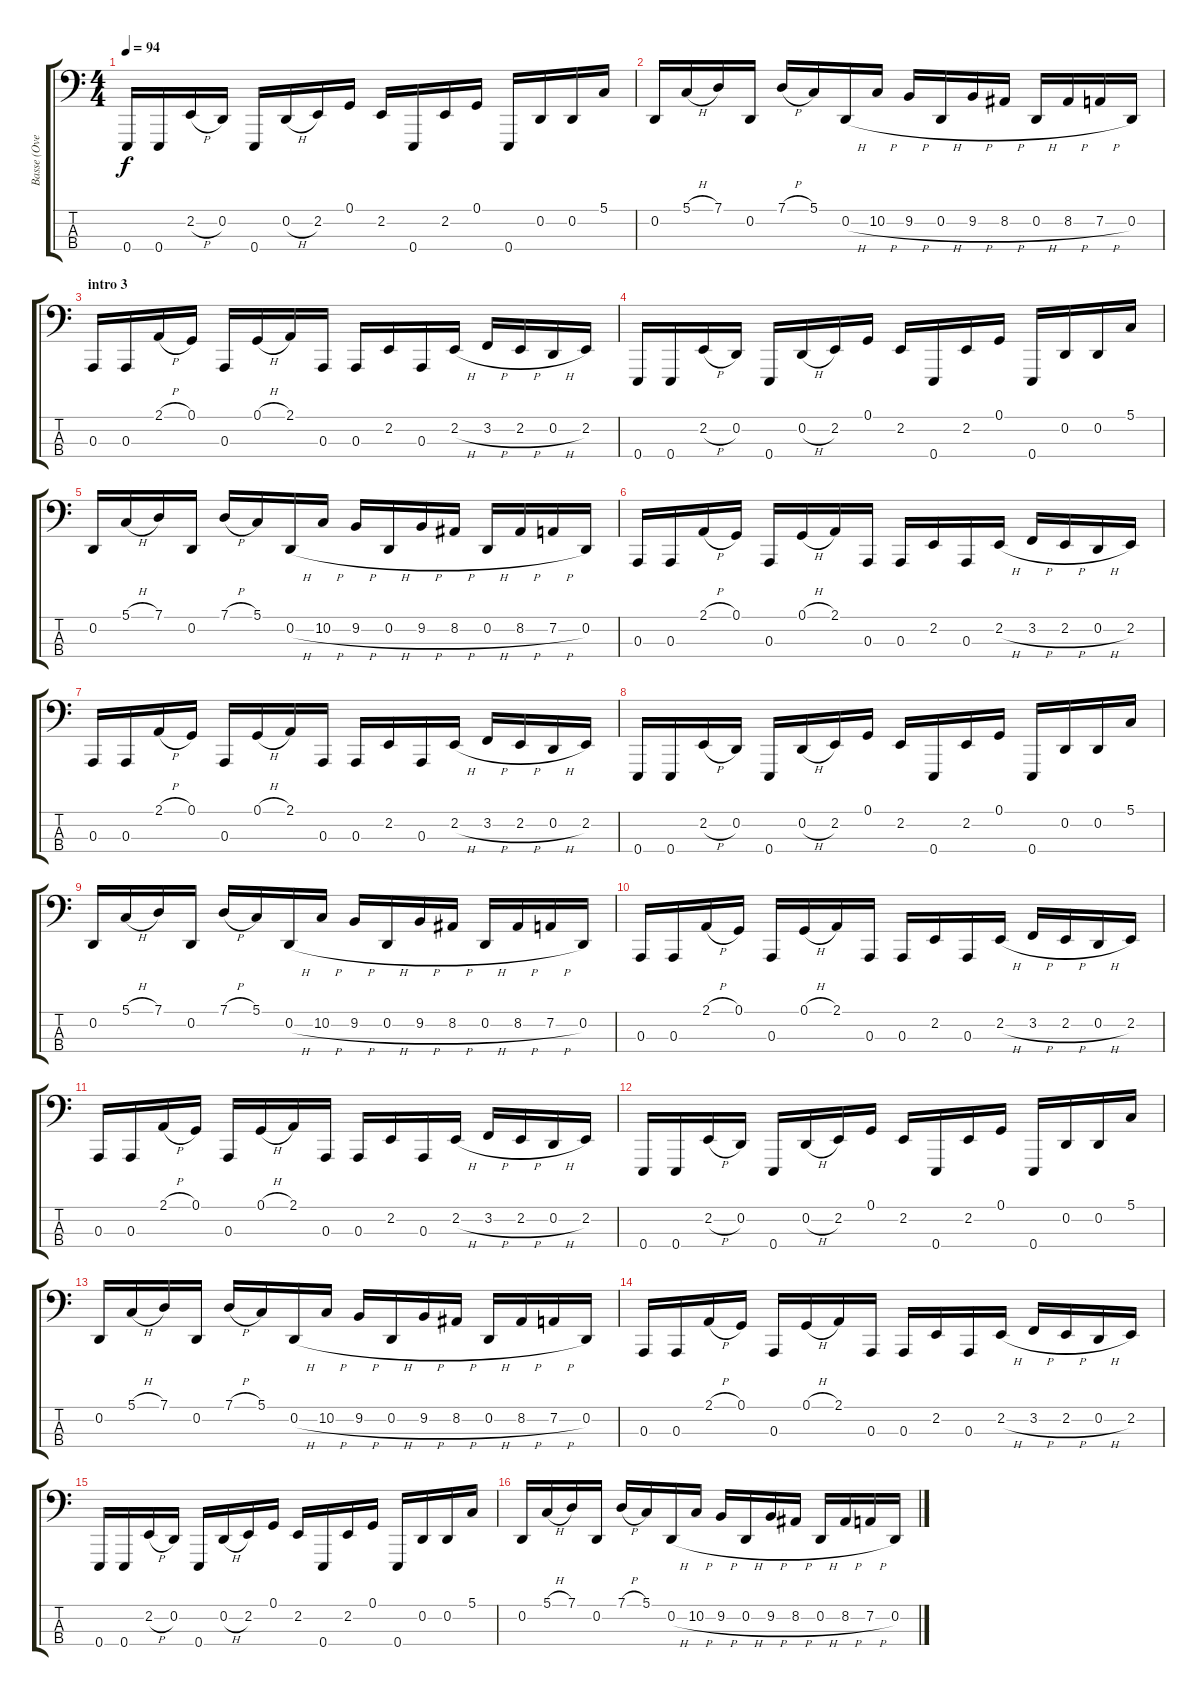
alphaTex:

\track ("Basse (Overdub)" "Basse (Ove") {instrument lead1square}
\staff {score tabs}
\tuning (G2 D2 A1 E1) {hide}
\ts (4 4)
\tempo 94
\clef f4
\ks c
0.4.16{dy f} 0.4.16 2.2{h}.16 0.2.16 0.4.16 0.2{h}.16 2.2.16 0.1.16 2.2.16 0.4.16 2.2.16 0.1.16 0.4.16 0.2.16 0.2.16 5.1.16 |
0.2.16 5.1{h}.16 7.1.16 0.2.16 7.1{h}.16 5.1.16 0.2{h}.16 10.2{h}.16 9.2{h}.16 0.2{h}.16 9.2{h}.16 8.2{h}.16 0.2{h}.16 8.2{h}.16 7.2{h}.16 0.2.16 |
\section ("" "intro 3")
0.3.16 0.3.16 2.1{h}.16 0.1.16 0.3.16 0.1{h}.16 2.1.16 0.3.16 0.3.16 2.2.16 0.3.16 2.2{h}.16 3.2{h}.16 2.2{h}.16 0.2{h}.16 2.2.16 |
0.4.16 0.4.16 2.2{h}.16 0.2.16 0.4.16 0.2{h}.16 2.2.16 0.1.16 2.2.16 0.4.16 2.2.16 0.1.16 0.4.16 0.2.16 0.2.16 5.1.16 |
0.2.16 5.1{h}.16 7.1.16 0.2.16 7.1{h}.16 5.1.16 0.2{h}.16 10.2{h}.16 9.2{h}.16 0.2{h}.16 9.2{h}.16 8.2{h}.16 0.2{h}.16 8.2{h}.16 7.2{h}.16 0.2.16 |
0.3.16 0.3.16 2.1{h}.16 0.1.16 0.3.16 0.1{h}.16 2.1.16 0.3.16 0.3.16 2.2.16 0.3.16 2.2{h}.16 3.2{h}.16 2.2{h}.16 0.2{h}.16 2.2.16 |
0.3.16 0.3.16 2.1{h}.16 0.1.16 0.3.16 0.1{h}.16 2.1.16 0.3.16 0.3.16 2.2.16 0.3.16 2.2{h}.16 3.2{h}.16 2.2{h}.16 0.2{h}.16 2.2.16 |
0.4.16 0.4.16 2.2{h}.16 0.2.16 0.4.16 0.2{h}.16 2.2.16 0.1.16 2.2.16 0.4.16 2.2.16 0.1.16 0.4.16 0.2.16 0.2.16 5.1.16 |
0.2.16 5.1{h}.16 7.1.16 0.2.16 7.1{h}.16 5.1.16 0.2{h}.16 10.2{h}.16 9.2{h}.16 0.2{h}.16 9.2{h}.16 8.2{h}.16 0.2{h}.16 8.2{h}.16 7.2{h}.16 0.2.16 |
0.3.16 0.3.16 2.1{h}.16 0.1.16 0.3.16 0.1{h}.16 2.1.16 0.3.16 0.3.16 2.2.16 0.3.16 2.2{h}.16 3.2{h}.16 2.2{h}.16 0.2{h}.16 2.2.16 |
0.3.16 0.3.16 2.1{h}.16 0.1.16 0.3.16 0.1{h}.16 2.1.16 0.3.16 0.3.16 2.2.16 0.3.16 2.2{h}.16 3.2{h}.16 2.2{h}.16 0.2{h}.16 2.2.16 |
0.4.16 0.4.16 2.2{h}.16 0.2.16 0.4.16 0.2{h}.16 2.2.16 0.1.16 2.2.16 0.4.16 2.2.16 0.1.16 0.4.16 0.2.16 0.2.16 5.1.16 |
0.2.16 5.1{h}.16 7.1.16 0.2.16 7.1{h}.16 5.1.16 0.2{h}.16 10.2{h}.16 9.2{h}.16 0.2{h}.16 9.2{h}.16 8.2{h}.16 0.2{h}.16 8.2{h}.16 7.2{h}.16 0.2.16 |
0.3.16 0.3.16 2.1{h}.16 0.1.16 0.3.16 0.1{h}.16 2.1.16 0.3.16 0.3.16 2.2.16 0.3.16 2.2{h}.16 3.2{h}.16 2.2{h}.16 0.2{h}.16 2.2.16 |
0.4.16 0.4.16 2.2{h}.16 0.2.16 0.4.16 0.2{h}.16 2.2.16 0.1.16 2.2.16 0.4.16 2.2.16 0.1.16 0.4.16 0.2.16 0.2.16 5.1.16 |
0.2.16 5.1{h}.16 7.1.16 0.2.16 7.1{h}.16 5.1.16 0.2{h}.16 10.2{h}.16 9.2{h}.16 0.2{h}.16 9.2{h}.16 8.2{h}.16 0.2{h}.16 8.2{h}.16 7.2{h}.16 0.2.16
